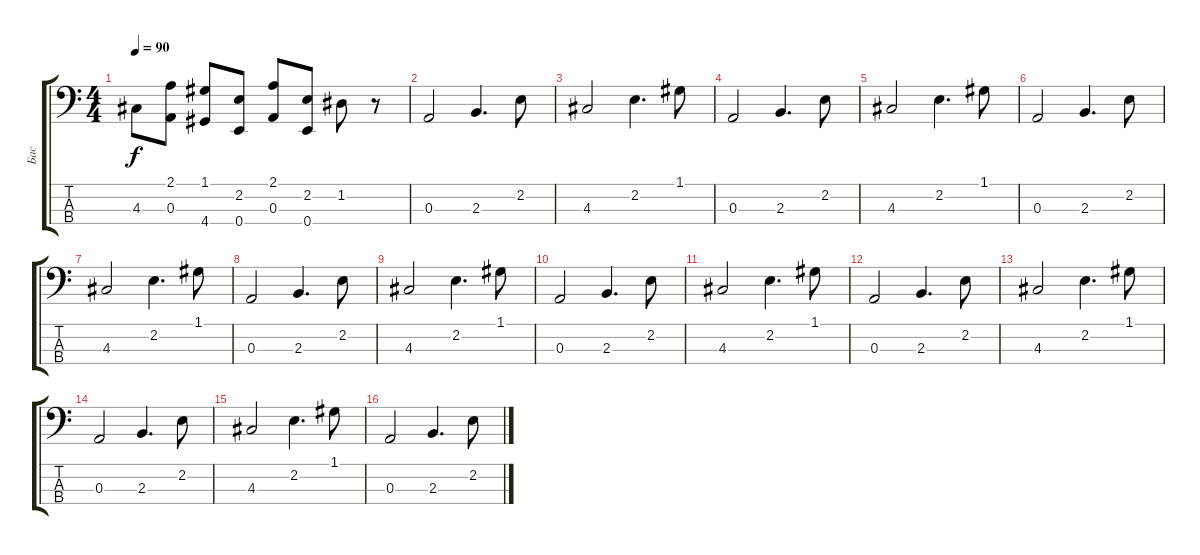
\track ("Бас" "Бас") {instrument slapbass2}
\staff {score tabs}
\tuning (G2 D2 A1 E1) {hide}
\ts (4 4)
\tempo 90
\clef f4
\ks c
4.3.8{dy f} (2.1 0.3).8 (1.1 4.4).8 (2.2 0.4).8 (2.1 0.3).8 (2.2 0.4).8 1.2.8 r.8 |
0.3.2 2.3.4{d} 2.2.8 |
4.3.2 2.2.4{d} 1.1.8 |
0.3.2 2.3.4{d} 2.2.8 |
4.3.2 2.2.4{d} 1.1.8 |
0.3.2 2.3.4{d} 2.2.8 |
4.3.2 2.2.4{d} 1.1.8 |
0.3.2 2.3.4{d} 2.2.8 |
4.3.2 2.2.4{d} 1.1.8 |
0.3.2 2.3.4{d} 2.2.8 |
4.3.2 2.2.4{d} 1.1.8 |
0.3.2 2.3.4{d} 2.2.8 |
4.3.2 2.2.4{d} 1.1.8 |
0.3.2 2.3.4{d} 2.2.8 |
4.3.2 2.2.4{d} 1.1.8 |
0.3.2 2.3.4{d} 2.2.8
